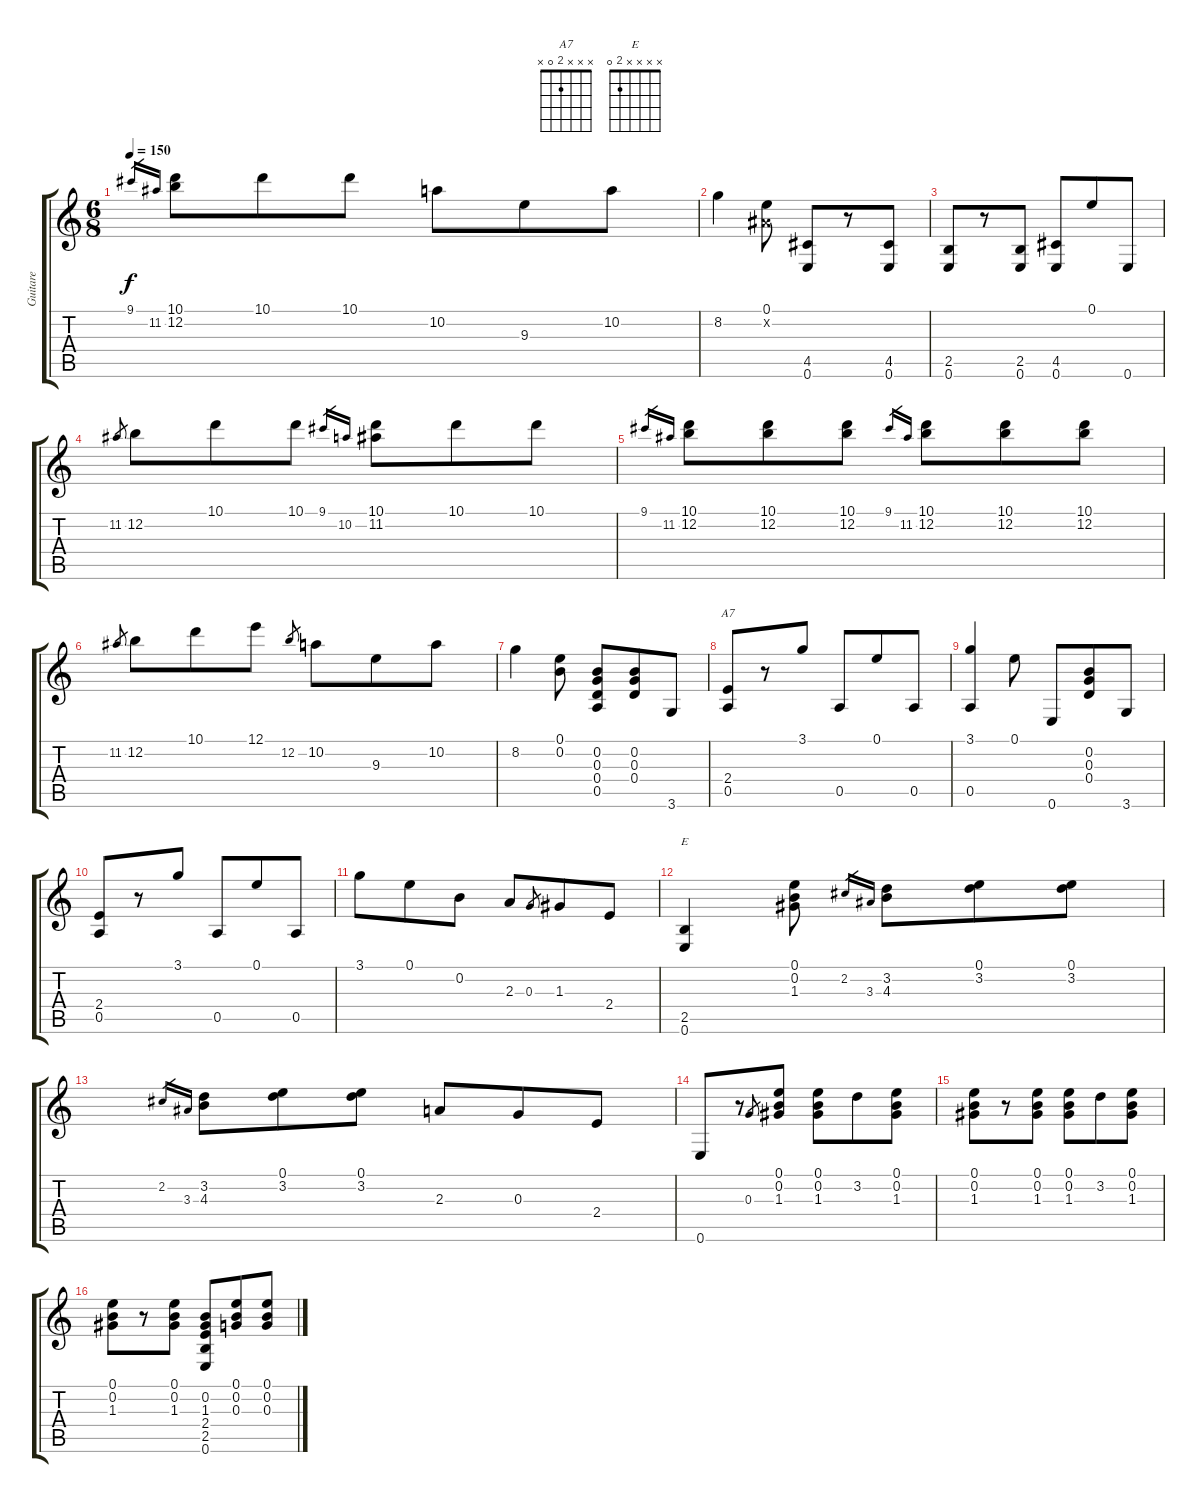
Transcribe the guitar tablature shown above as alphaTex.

\track ("Guitare" "Guitare") {instrument acousticguitarnylon}
\staff {score tabs}
\tuning (E4 B3 G3 D3 A2 E2) {hide}
\chord ("A7" x x x 2 0 x)
\chord ("E" x x x x 2 0)
\ts (6 8)
\tempo 150
\clef g2
\ks c
9.1.16{gr dy f} 11.2.16{gr} (10.1 12.2).8 10.1.8 10.1.8 10.2.8 9.3.8 10.2.8 |
8.2.4 (0.1 -1.2{x}).8 (4.5 0.6).8 r.8 (4.5 0.6).8 |
(2.5 0.6).8 r.8 (2.5 0.6).8 (4.5 0.6).8 0.1.8 0.6.8 |
11.2.8{gr} 12.2.8 10.1.8 10.1.8 9.1.16{gr} 10.2.16{gr} (10.1 11.2).8 10.1.8 10.1.8 |
9.1.16{gr} 11.2.16{gr} (10.1 12.2).8 (10.1 12.2).8 (10.1 12.2).8 9.1.16{gr} 11.2.16{gr} (10.1 12.2).8 (10.1 12.2).8 (10.1 12.2).8 |
11.2.8{gr} 12.2.8 10.1.8 12.1.8 12.2.8{gr} 10.2.8 9.3.8 10.2.8 |
8.2.4 (0.1 0.2).8 (0.2 0.3 0.4 0.5).8 (0.2 0.3 0.4).8 3.6.8 |
(2.4 0.5).8{ch "A7"} r.8 3.1.8 0.5.8 0.1.8 0.5.8 |
(3.1 0.5).4 0.1.8 0.6.8 (0.2 0.3 0.4).8 3.6.8 |
(2.4 0.5).8 r.8 3.1.8 0.5.8 0.1.8 0.5.8 |
3.1.8 0.1.8 0.2.8 2.3.8 0.3.8{gr} 1.3.8 2.4.8 |
(2.5 0.6).4{ch "E"} (0.1 0.2 1.3).8 2.2.16{gr} 3.3.16{gr} (3.2 4.3).8 (0.1 3.2).8 (0.1 3.2).8 |
2.2.16{gr} 3.3.16{gr} (3.2 4.3).8 (0.1 3.2).8 (0.1 3.2).8 2.3.8 0.3.8 2.4.8 |
0.6.8 r.8 0.3.8{gr} (0.1 0.2 1.3).8 (0.1 0.2 1.3).8 3.2.8 (0.1 0.2 1.3).8 |
(0.1 0.2 1.3).8 r.8 (0.1 0.2 1.3).8 (0.1 0.2 1.3).8 3.2.8 (0.1 0.2 1.3).8 |
(0.1 0.2 1.3).8 r.8 (0.1 0.2 1.3).8 (0.2 1.3 2.4 2.5 0.6).8 (0.1 0.2 0.3).8 (0.1 0.2 0.3).8
